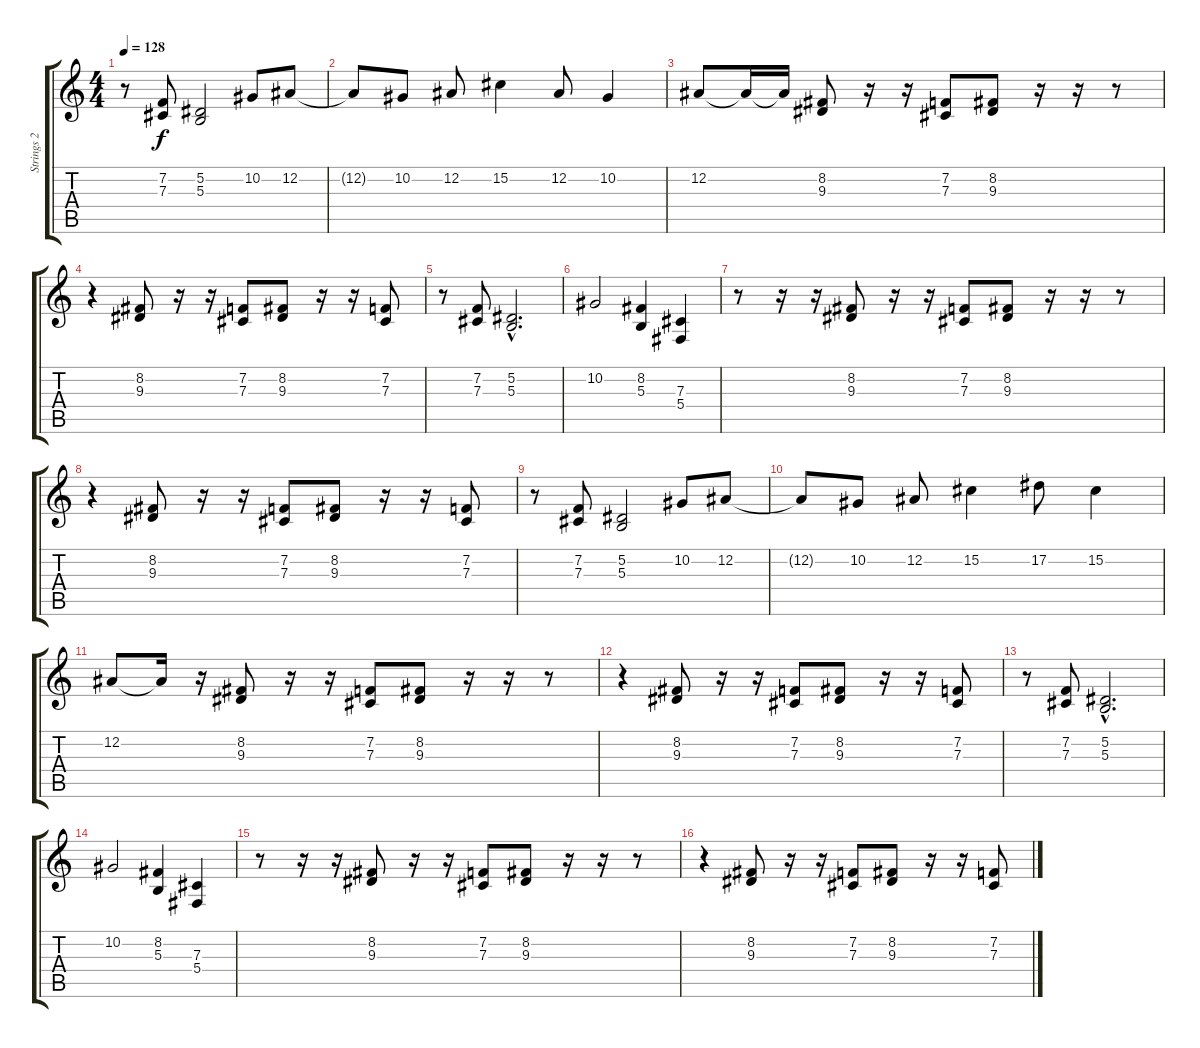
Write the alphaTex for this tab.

\track ("Strings 2" "Strings 2") {instrument stringensemble1}
\staff {score tabs}
\tuning (Eb4 Bb3 Gb3 Db3 Ab2 Eb2) {hide}
\ts (4 4)
\tempo 128
\clef g2
\ks c
r.8{dy f} (7.2 7.3).8 (5.2 5.3).2 10.2.8 12.2.8 |
12.2{t}.8 10.2.8 12.2.8 15.2.4 12.2.8 10.2.4 |
12.2.8 12.2{t}.16 12.2{t}.16 (8.2 9.3).8 r.16 r.16 (7.2 7.3).8 (8.2 9.3).8 r.16 r.16 r.8 |
r.4 (8.2 9.3).8 r.16 r.16 (7.2 7.3).8 (8.2 9.3).8 r.16 r.16 (7.2 7.3).8 |
r.8 (7.2 7.3).8 (5.2{hac} 5.3{hac}).2{d} |
10.2.2 (8.2 5.3).4 (7.3 5.4).4 |
r.8 r.16 r.16 (8.2 9.3).8 r.16 r.16 (7.2 7.3).8 (8.2 9.3).8 r.16 r.16 r.8 |
r.4 (8.2 9.3).8 r.16 r.16 (7.2 7.3).8 (8.2 9.3).8 r.16 r.16 (7.2 7.3).8 |
r.8 (7.2 7.3).8 (5.2 5.3).2 10.2.8 12.2.8 |
12.2{t}.8 10.2.8 12.2.8 15.2.4 17.2.8 15.2.4 |
12.2.8 12.2{t}.16 r.16 (8.2 9.3).8 r.16 r.16 (7.2 7.3).8 (8.2 9.3).8 r.16 r.16 r.8 |
r.4 (8.2 9.3).8 r.16 r.16 (7.2 7.3).8 (8.2 9.3).8 r.16 r.16 (7.2 7.3).8 |
r.8 (7.2 7.3).8 (5.2{hac} 5.3{hac}).2{d} |
10.2.2 (8.2 5.3).4 (7.3 5.4).4 |
r.8{volume 16} r.16 r.16 (8.2 9.3).8 r.16 r.16 (7.2 7.3).8 (8.2 9.3).8 r.16 r.16 r.8 |
r.4 (8.2 9.3).8 r.16 r.16 (7.2 7.3).8 (8.2 9.3).8 r.16 r.16 (7.2 7.3).8
